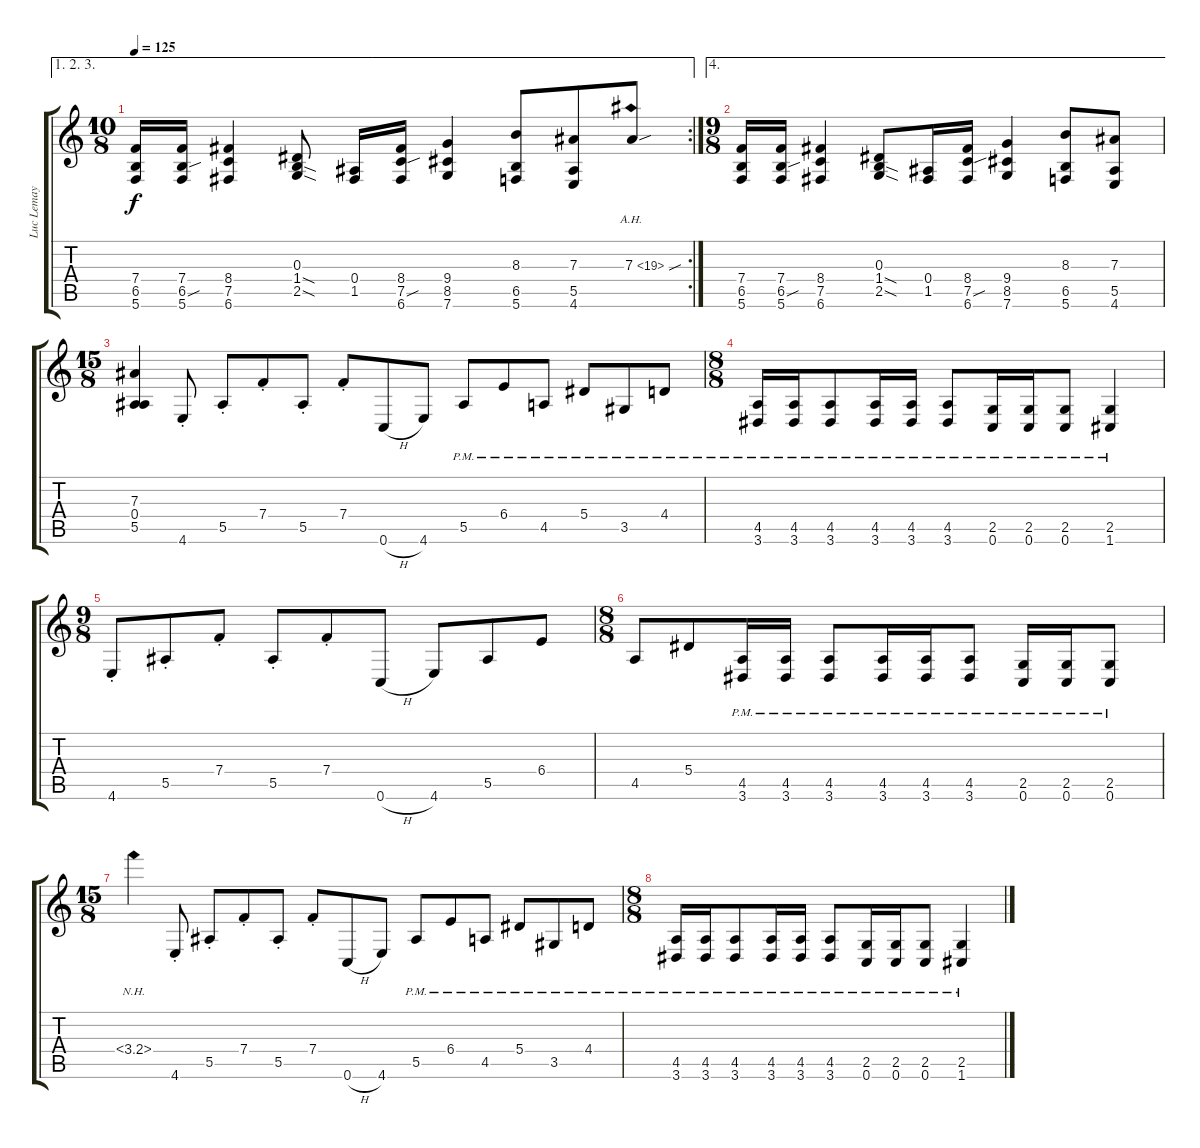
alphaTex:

\track ("Luc Lemay" "Luc Lemay") {instrument distortionguitar}
\staff {score tabs}
\tuning (C4 G3 Eb3 Bb2 F2 C2) {hide}
\ae (1 2 3)
\rc 2
\ts (10 8)
\tempo 125
\clef g2
\ks c
(7.4 6.5 5.6).16{dy f} (7.4 6.5{sou} 5.6).16 (8.4 7.5 6.6).4 (0.3 1.4{sod} 2.5{sod}).8 (0.4 1.5).16 (8.4 7.5{sou} 6.6).16 (9.4 8.5 7.6).4 (8.3 6.5 5.6).8 (7.3 5.5 4.6).8 7.3{ah 12 sou}.8 |
\ae 4
\ts (9 8)
(7.4 6.5 5.6).16 (7.4 6.5{sou} 5.6).16 (8.4 7.5 6.6).4 (0.3 1.4{sod} 2.5{sod}).8 (0.4 1.5).16 (8.4 7.5{sou} 6.6).16 (9.4 8.5 7.6).4 (8.3 6.5 5.6).8 (7.3 5.5 4.6).8 |
\ts (15 8)
(7.3 0.4 5.5).4 4.6{st}.8 5.5{st}.8 7.4{st}.8 5.5{st}.8 7.4{st}.8 0.6{h}.8 4.6.8 5.5{pm}.8 6.4{pm}.8 4.5{pm}.8 5.4{pm}.8 3.5{pm}.8 4.4{pm}.8 |
\ts (8 8)
(4.5{pm} 3.6{pm}).16 (4.5{pm} 3.6{pm}).16 (4.5{pm} 3.6{pm}).8 (4.5{pm} 3.6{pm}).16 (4.5{pm} 3.6{pm}).16 (4.5{pm} 3.6{pm}).8 (2.5{pm} 0.6{pm}).16 (2.5{pm} 0.6{pm}).16 (2.5{pm} 0.6{pm}).8 (2.5{pm} 1.6{pm}).4 |
\ts (9 8)
4.6{st}.8 5.5{st}.8 7.4{st}.8 5.5{st}.8 7.4{st}.8 0.6{h}.8 4.6.8 5.5.8 6.4.8 |
\ts (8 8)
4.5.8 5.4.8 (4.5{pm} 3.6{pm}).16 (4.5{pm} 3.6{pm}).16 (4.5{pm} 3.6{pm}).8 (4.5{pm} 3.6{pm}).16 (4.5{pm} 3.6{pm}).16 (4.5{pm} 3.6{pm}).8 (2.5{pm} 0.6{pm}).16 (2.5{pm} 0.6{pm}).16 (2.5{pm} 0.6{pm}).8 |
\ts (15 8)
3.4{nh}.4 4.6{st}.8 5.5{st}.8 7.4{st}.8 5.5{st}.8 7.4{st}.8 0.6{h}.8 4.6.8 5.5{pm}.8 6.4{pm}.8 4.5{pm}.8 5.4{pm}.8 3.5{pm}.8 4.4{pm}.8 |
\ts (8 8)
(4.5{pm} 3.6{pm}).16 (4.5{pm} 3.6{pm}).16 (4.5{pm} 3.6{pm}).8 (4.5{pm} 3.6{pm}).16 (4.5{pm} 3.6{pm}).16 (4.5{pm} 3.6{pm}).8 (2.5{pm} 0.6{pm}).16 (2.5{pm} 0.6{pm}).16 (2.5{pm} 0.6{pm}).8 (2.5{pm} 1.6{pm}).4
